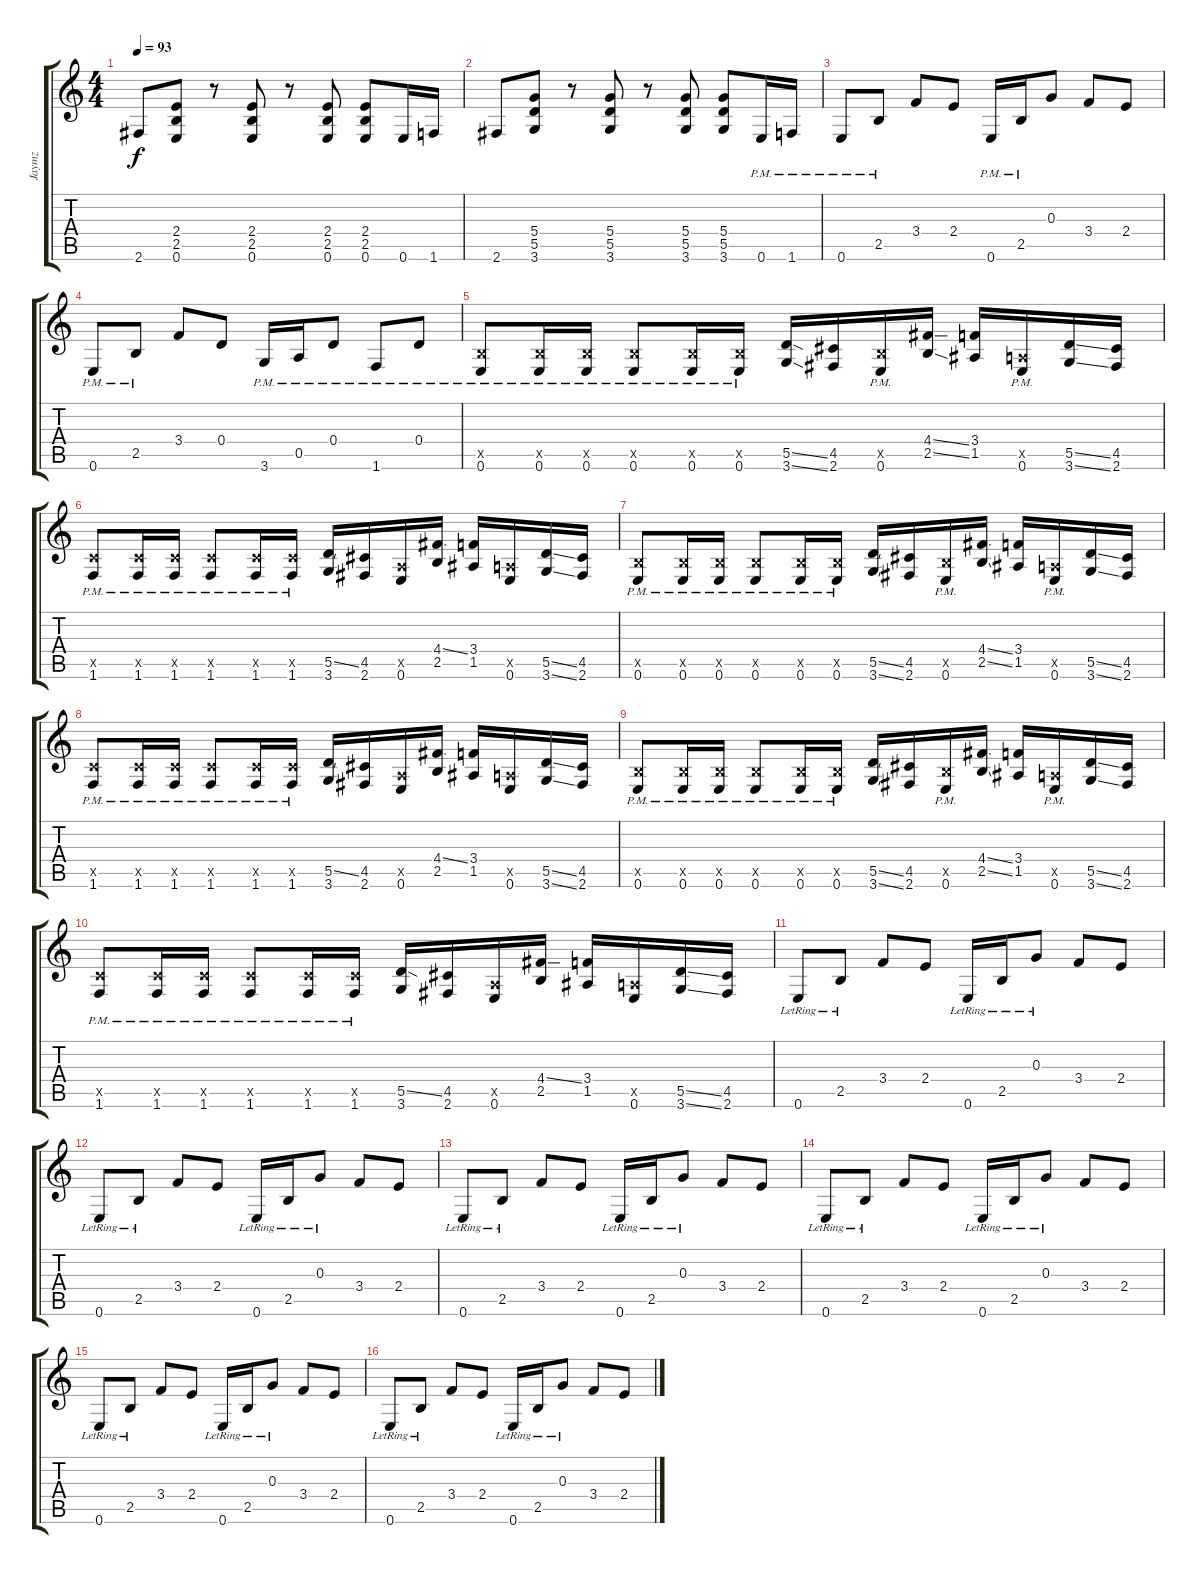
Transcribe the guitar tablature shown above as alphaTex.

\track ("Jaymz" "Jaymz") {instrument distortionguitar}
\staff {score tabs}
\tuning (E4 B3 G3 D3 A2 E2) {hide}
\ts (4 4)
\tempo 93
\clef g2
\ks c
2.6.8{dy f} (2.4 2.5 0.6).8 r.8 (2.4 2.5 0.6).8 r.8 (2.4 2.5 0.6).8 (2.4 2.5 0.6).8 0.6.16 1.6.16 |
2.6.8 (5.4 5.5 3.6).8 r.8 (5.4 5.5 3.6).8 r.8 (5.4 5.5 3.6).8 (5.4 5.5 3.6).8 0.6{pm}.16 1.6{pm}.16 |
0.6{pm}.8 2.5{pm}.8 3.4.8 2.4.8 0.6{pm}.16 2.5{pm}.16 0.3.8 3.4.8 2.4.8 |
0.6{pm}.8 2.5{pm}.8 3.4.8 0.4.8 3.6{pm}.16 0.5{pm}.16 0.4{pm}.8 1.6{pm}.8 0.4{pm}.8 |
(2.5{x} 0.6{pm}).8 (2.5{x} 0.6{pm}).16 (2.5{x} 0.6{pm}).16 (2.5{x} 0.6{pm}).8 (2.5{x} 0.6{pm}).16 (2.5{x} 0.6{pm}).16 (5.5{ss} 3.6{ss}).16 (4.5 2.6).16 (2.5{x} 0.6{pm}).16 (4.4{ss} 2.5{ss}).16 (3.4 1.5).16 (0.5{x} 0.6{pm}).16 (5.5{ss} 3.6{ss}).16 (4.5 2.6).16 |
(3.5{x} 1.6{pm}).8 (3.5{x} 1.6{pm}).16 (3.5{x} 1.6{pm}).16 (3.5{x} 1.6{pm}).8 (3.5{x} 1.6{pm}).16 (3.5{x} 1.6{pm}).16 (5.5{ss} 3.6).16 (4.5 2.6).16 (0.5{x} 0.6).16 (4.4{ss} 2.5).16 (3.4 1.5).16 (0.5{x} 0.6).16 (5.5{ss} 3.6{ss}).16 (4.5 2.6).16 |
(2.5{x} 0.6{pm}).8 (2.5{x} 0.6{pm}).16 (2.5{x} 0.6{pm}).16 (2.5{x} 0.6{pm}).8 (2.5{x} 0.6{pm}).16 (2.5{x} 0.6{pm}).16 (5.5{ss} 3.6{ss}).16 (4.5 2.6).16 (2.5{x} 0.6{pm}).16 (4.4{ss} 2.5{ss}).16 (3.4 1.5).16 (0.5{x} 0.6{pm}).16 (5.5{ss} 3.6{ss}).16 (4.5 2.6).16 |
(3.5{x} 1.6{pm}).8 (3.5{x} 1.6{pm}).16 (3.5{x} 1.6{pm}).16 (3.5{x} 1.6{pm}).8 (3.5{x} 1.6{pm}).16 (3.5{x} 1.6{pm}).16 (5.5{ss} 3.6).16 (4.5 2.6).16 (0.5{x} 0.6).16 (4.4{ss} 2.5).16 (3.4 1.5).16 (0.5{x} 0.6).16 (5.5{ss} 3.6{ss}).16 (4.5 2.6).16 |
(2.5{x} 0.6{pm}).8 (2.5{x} 0.6{pm}).16 (2.5{x} 0.6{pm}).16 (2.5{x} 0.6{pm}).8 (2.5{x} 0.6{pm}).16 (2.5{x} 0.6{pm}).16 (5.5{ss} 3.6{ss}).16 (4.5 2.6).16 (2.5{x} 0.6{pm}).16 (4.4{ss} 2.5{ss}).16 (3.4 1.5).16 (0.5{x} 0.6{pm}).16 (5.5{ss} 3.6{ss}).16 (4.5 2.6).16 |
(3.5{x} 1.6{pm}).8 (3.5{x} 1.6{pm}).16 (3.5{x} 1.6{pm}).16 (3.5{x} 1.6{pm}).8 (3.5{x} 1.6{pm}).16 (3.5{x} 1.6{pm}).16 (5.5{ss} 3.6).16 (4.5 2.6).16 (0.5{x} 0.6).16 (4.4{ss} 2.5).16 (3.4 1.5).16 (0.5{x} 0.6).16 (5.5{ss} 3.6{ss}).16 (4.5 2.6).16 |
0.6{lr}.8{instrument electricguitarclean} 2.5{lr}.8 3.4.8 2.4.8 0.6{lr}.16 2.5{lr}.16 0.3{lr}.8 3.4.8 2.4.8 |
0.6{lr}.8{instrument electricguitarclean} 2.5{lr}.8 3.4.8 2.4.8 0.6{lr}.16 2.5{lr}.16 0.3{lr}.8 3.4.8 2.4.8 |
0.6{lr}.8{instrument electricguitarclean} 2.5{lr}.8 3.4.8 2.4.8 0.6{lr}.16 2.5{lr}.16 0.3{lr}.8 3.4.8 2.4.8 |
0.6{lr}.8{instrument electricguitarclean} 2.5{lr}.8 3.4.8 2.4.8 0.6{lr}.16 2.5{lr}.16 0.3{lr}.8 3.4.8 2.4.8 |
0.6{lr}.8{instrument electricguitarclean} 2.5{lr}.8 3.4.8 2.4.8 0.6{lr}.16 2.5{lr}.16 0.3{lr}.8 3.4.8 2.4.8 |
0.6{lr}.8{instrument electricguitarclean} 2.5{lr}.8 3.4.8 2.4.8 0.6{lr}.16 2.5{lr}.16 0.3{lr}.8 3.4.8 2.4.8
